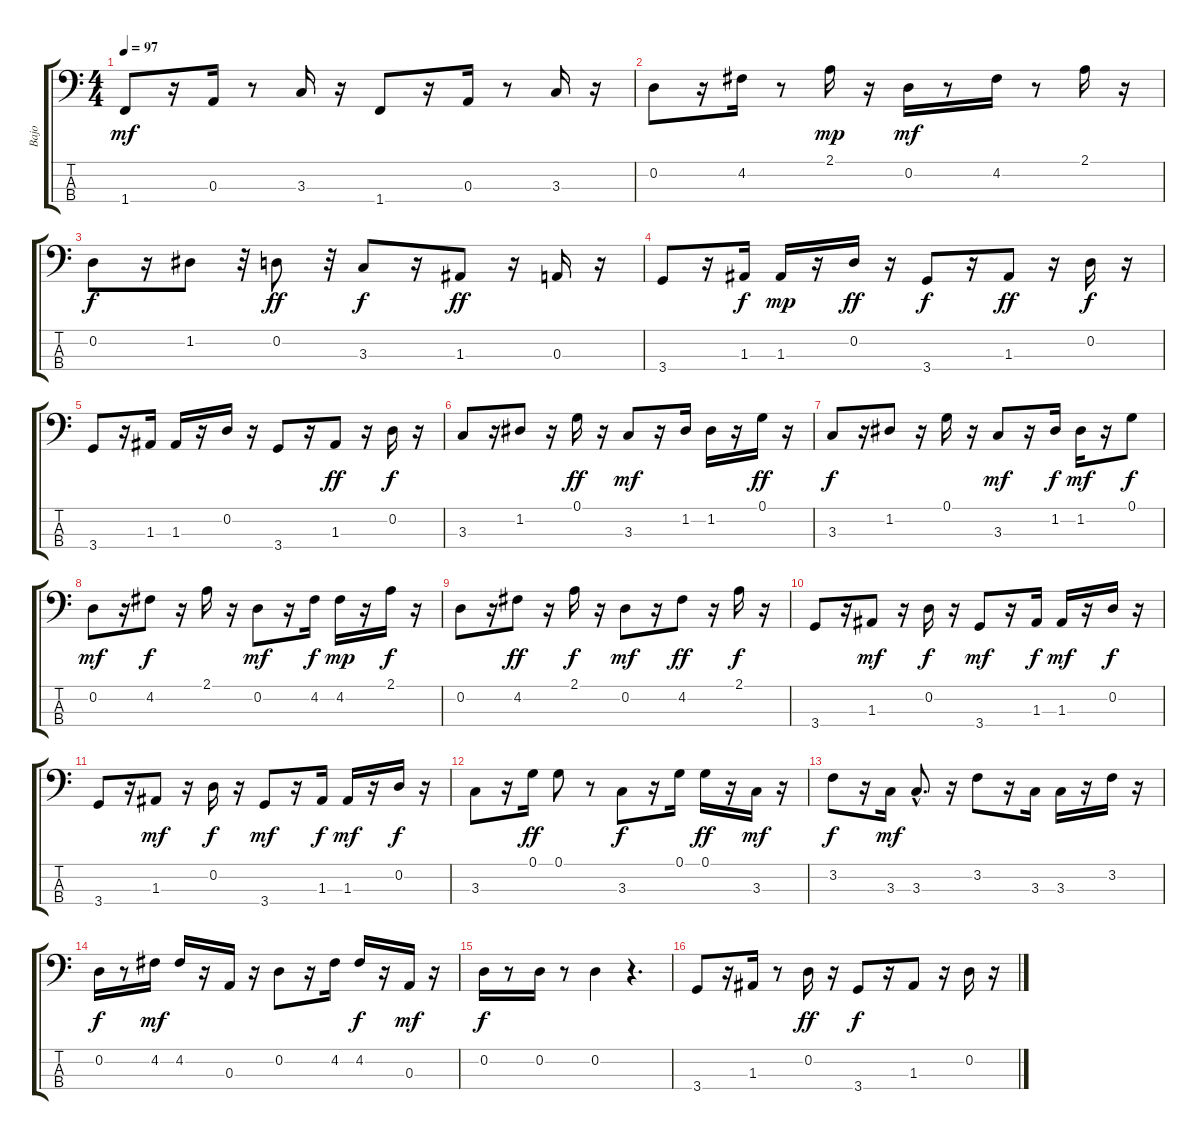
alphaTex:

\track ("Bajo" "Bajo") {instrument electricbassfinger}
\staff {score tabs}
\tuning (G2 D2 A1 E1) {hide}
\ts (4 4)
\tempo 97
\clef f4
\ks c
1.4.8{dy mf} r.16 0.3.16 r.8 3.3.16 r.16 1.4.8 r.16 0.3.16 r.8 3.3.16 r.16 |
0.2.8 r.16 4.2.16 r.8 2.1.16{dy mp} r.16 0.2.16{dy mf} r.8 4.2.16 r.8 2.1.16 r.16 |
0.2.8{dy f} r.16 1.2.8 r.32 0.2.8{dy ff} r.32 3.3.8{dy f} r.16 1.3.8{dy ff} r.16 0.3.16 r.16 |
3.4.8 r.16 1.3.16{dy f} 1.3.16{dy mp} r.16 0.2.16{dy ff} r.16 3.4.8{dy f} r.16 1.3.8{dy ff} r.16 0.2.16{dy f} r.16 |
3.4.8 r.16 1.3.16 1.3.16 r.16 0.2.16 r.16 3.4.8 r.16 1.3.8{dy ff} r.16 0.2.16{dy f} r.16 |
3.3.8 r.16 1.2.8 r.16 0.1.16{dy ff} r.16 3.3.8{dy mf} r.16 1.2.16 1.2.16 r.16 0.1.16{dy ff} r.16 |
3.3.8{dy f} r.16 1.2.8 r.16 0.1.16 r.16 3.3.8{dy mf} r.16 1.2.16{dy f} 1.2.16{dy mf} r.16 0.1.8{dy f} |
0.2.8{dy mf} r.16 4.2.8{dy f} r.16 2.1.16 r.16 0.2.8{dy mf} r.16 4.2.16{dy f} 4.2.16{dy mp} r.16 2.1.16{dy f} r.16 |
0.2.8 r.16 4.2.8{dy ff} r.16 2.1.16{dy f} r.16 0.2.8{dy mf} r.16 4.2.8{dy ff} r.16 2.1.16{dy f} r.16 |
3.4.8 r.16 1.3.8{dy mf} r.16 0.2.16{dy f} r.16 3.4.8{dy mf} r.16 1.3.16{dy f} 1.3.16{dy mf} r.16 0.2.16{dy f} r.16 |
3.4.8 r.16 1.3.8{dy mf} r.16 0.2.16{dy f} r.16 3.4.8{dy mf} r.16 1.3.16{dy f} 1.3.16{dy mf} r.16 0.2.16{dy f} r.16 |
3.3.8 r.16 0.1.16{dy ff} 0.1.8 r.8 3.3.8{dy f} r.16 0.1.16 0.1.16{dy ff} r.16 3.3.16{dy mf} r.16 |
3.2.8{dy f} r.16 3.3.16{dy mf} 3.3{hac}.8{d} r.16 3.2.8 r.16 3.3.16 3.3.16 r.16 3.2.16 r.16 |
0.2.16{dy f} r.8 4.2.16{dy mf} 4.2.16 r.16 0.3.16 r.16 0.2.8 r.16 4.2.16 4.2.16{dy f} r.16 0.3.16{dy mf} r.16 |
0.2.16{dy f} r.8 0.2.16 r.8 0.2.4 r.4{d} |
3.4.8 r.16 1.3.16 r.8 0.2.16{dy ff} r.16 3.4.8{dy f} r.16 1.3.8 r.16 0.2.16 r.16
